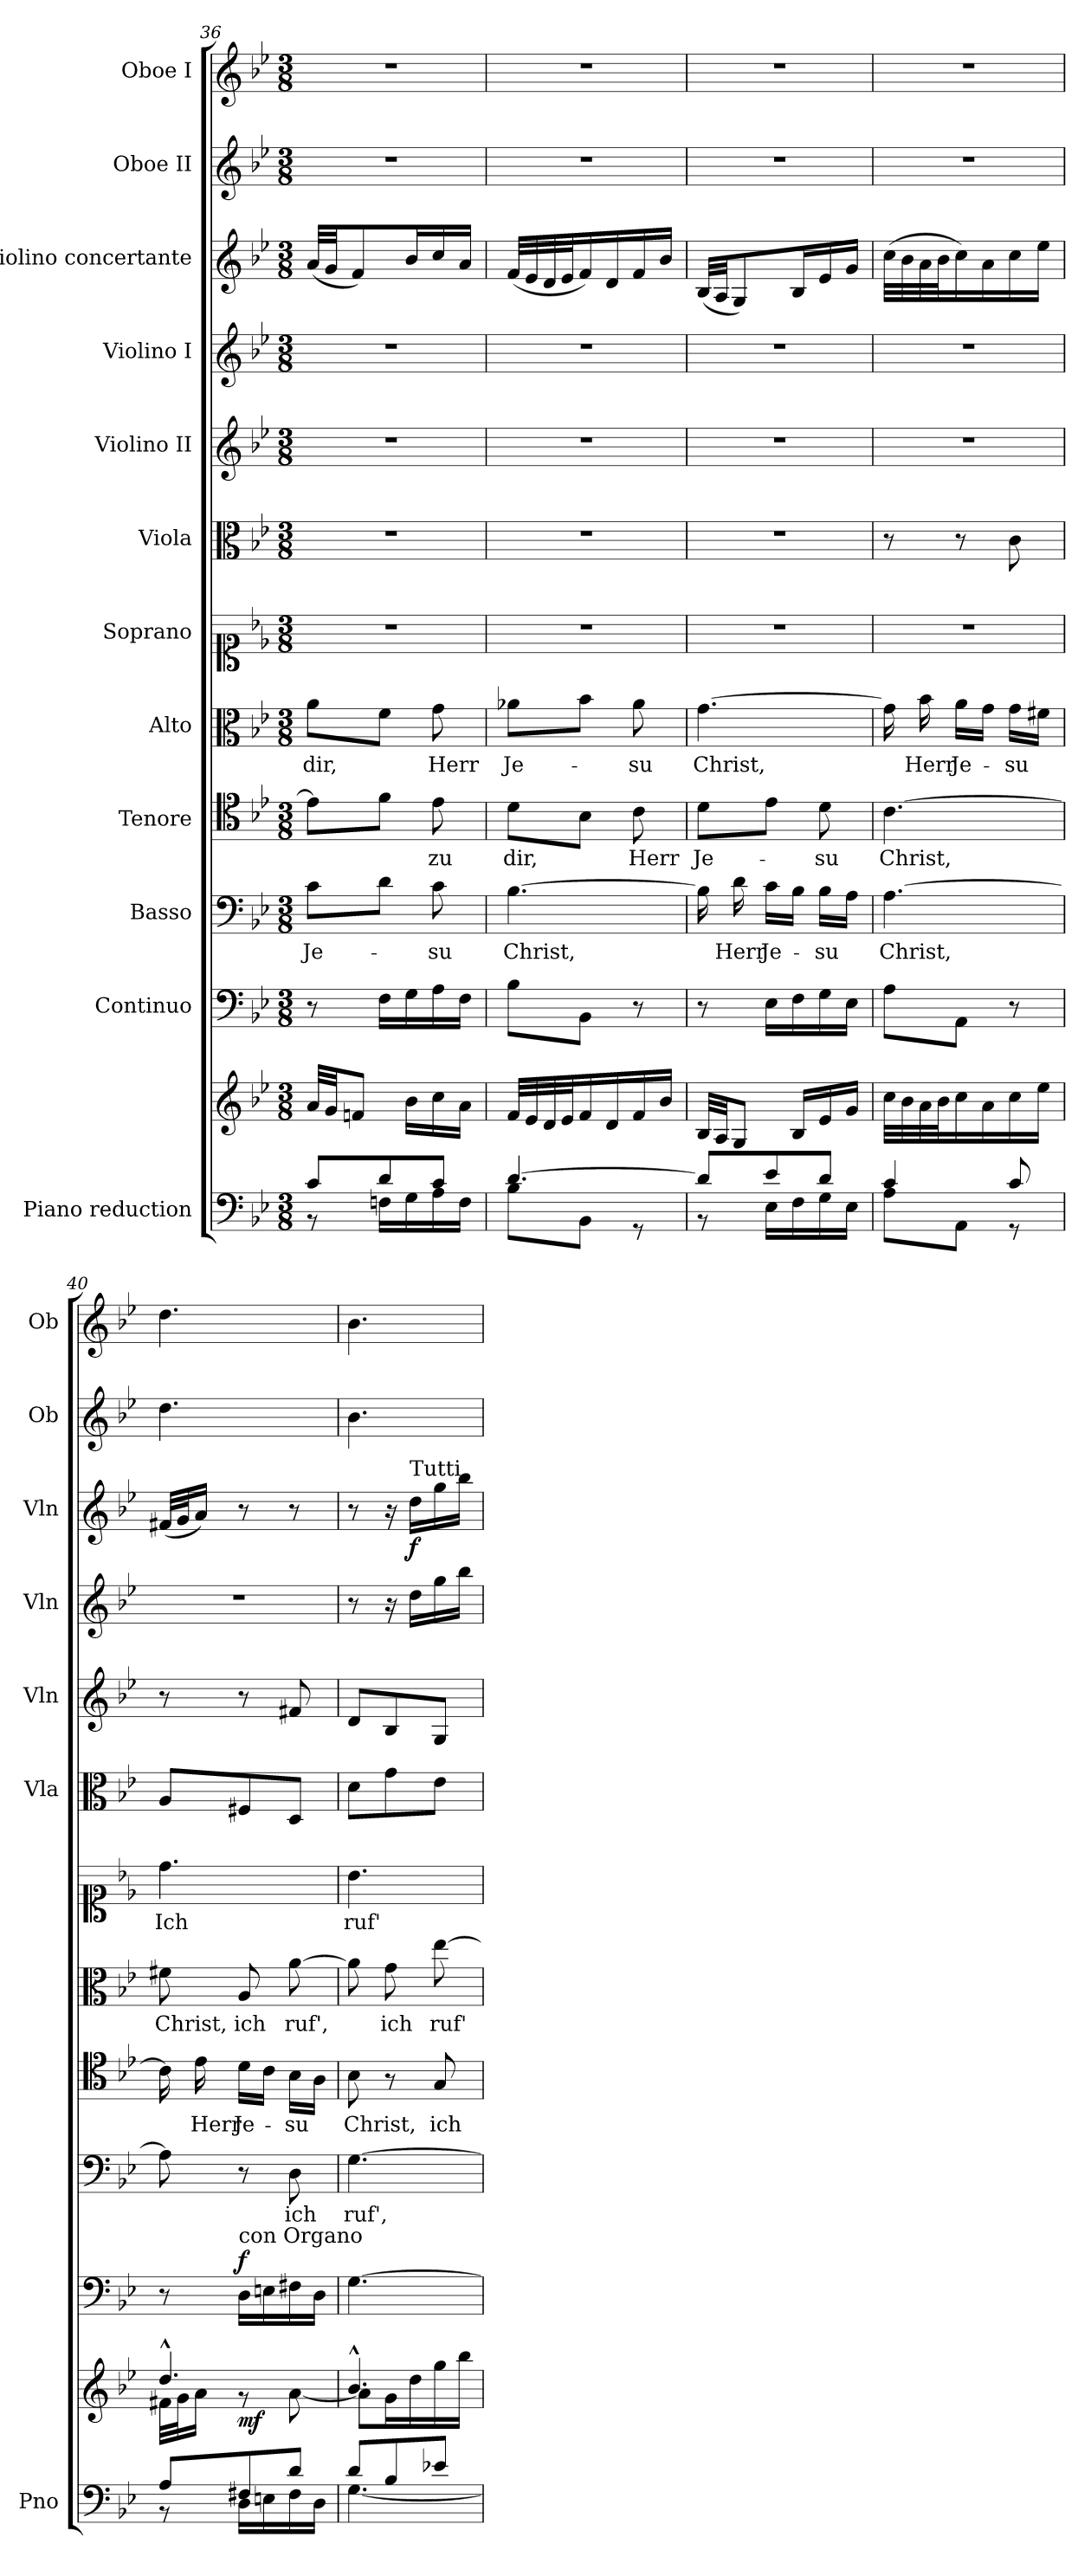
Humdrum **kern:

**kern	**kern	**dynam	**kern	**dynam	**kern	**text	**kern	**text	**kern	**text	**kern	**text	**kern	**kern	**kern	**kern	**dynam	**kern	**kern
*part12	*part12	*part12	*part11	*part11	*part10	*part10	*part9	*part9	*part8	*part8	*part7	*part7	*part6	*part5	*part4	*part3	*part3	*part2	*part1
*staff13	*staff12	*staff12/13	*staff11	*staff11	*staff10	*staff10	*staff9	*staff9	*staff8	*staff8	*staff7	*staff7	*staff6	*staff5	*staff4	*staff3	*staff3	*staff2	*staff1
*I"Piano reduction	*	*	*I"Continuo	*	*I"Basso	*	*I"Tenore	*	*I"Alto	*	*I"Soprano	*	*I"Viola	*I"Violino II	*I"Violino I	*I"Violino concertante	*	*I"Oboe II	*I"Oboe I
*I'Pno	*	*	*	*	*	*	*	*	*	*	*	*	*I'Vla	*I'Vln	*I'Vln	*I'Vln	*	*I'Ob	*I'Ob
*clefF4	*clefG2	*	*clefF4	*	*clefF4	*	*clefC4	*	*clefC3	*	*clefC1	*	*clefC3	*clefG2	*clefG2	*clefG2	*	*clefG2	*clefG2
*k[b-e-]	*k[b-e-]	*	*k[b-e-]	*	*k[b-e-]	*	*k[b-e-]	*	*k[b-e-]	*	*k[b-e-]	*	*k[b-e-]	*k[b-e-]	*k[b-e-]	*k[b-e-]	*	*k[b-e-]	*k[b-e-]
*M3/8	*M3/8	*	*M3/8	*	*M3/8	*	*M3/8	*	*M3/8	*	*M3/8	*	*M3/8	*M3/8	*M3/8	*M3/8	*	*M3/8	*M3/8
=36	=36	=36	=36	=36	=36	=36	=36	=36	=36	=36	=36	=36	=36	=36	=36	=36	=36	=36	=36
*^	*	*	*	*	*	*	*	*	*	*	*	*	*	*	*	*	*	*	*
!	!	!	!	!	!	!	!LO:LY:b	!	!	!	!LO:LY:b	!	!	!	!	!	!	!	!	!
8c/L	8r	32a/LLL	.	8r	.	8c\L	Je-	8e-\L]	.	8a\L	dir,	4.r	.	4.r	4.r	4.r	(<32a/LLL	.	4.r	4.r
.	.	32g/JJ	.	.	.	.	.	.	.	.	.	.	.	.	.	.	32g/JJ	.	.	.
.	.	8fn/J	.	.	.	.	.	.	.	.	.	.	.	.	.	.	8f/)	.	.	.
8d/	16Fn\LL	.	.	16F\LL	.	8d\J	.	8f\J	.	8f\J	.	.	.	.	.	.	.	.	.	.
.	16G\	16b-\LL	.	16G\	.	.	.	.	.	.	.	.	.	.	.	.	16b-/L	.	.	.
!	!	!	!	!	!	!	!LO:LY:b	!	!LO:LY:b	!	!LO:LY:b	!	!	!	!	!	!	!	!	!
8c/J	16A\	16cc\	.	16A\	.	8c\	-su	8e-\	zu	8g\	Herr	.	.	.	.	.	16cc/	.	.	.
.	16F\JJ	16a\JJ	.	16F\JJ	.	.	.	.	.	.	.	.	.	.	.	.	16a/JJ	.	.	.
!!LO:PB:g=z
=37	=37	=37	=37	=37	=37	=37	=37	=37	=37	=37	=37	=37	=37	=37	=37	=37	=37	=37	=37	=37
!	!	!	!	!	!	!	!LO:LY:b	!	!LO:LY:b	!	!LO:LY:b	!	!	!	!	!	!	!	!	!
[4.d/	8B-\L	32f/LLL	.	8B-\L	.	[4.B-\	Christ,	8d\L	dir,	8a-X\L	Je-	4.r	.	4.r	4.r	4.r	(<32f/LLL	.	4.r	4.r
.	.	32e-/	.	.	.	.	.	.	.	.	.	.	.	.	.	.	32e-/	.	.	.
.	.	32d/	.	.	.	.	.	.	.	.	.	.	.	.	.	.	32d/	.	.	.
.	.	32e-/J	.	.	.	.	.	.	.	.	.	.	.	.	.	.	32e-/J	.	.	.
.	8BB-\J	16f/	.	8BB-\J	.	.	.	8B-\J	.	8b-\J	.	.	.	.	.	.	16f/)	.	.	.
.	.	16d/	.	.	.	.	.	.	.	.	.	.	.	.	.	.	16d/	.	.	.
!	!	!	!	!	!	!	!	!	!LO:LY:b	!	!LO:LY:b	!	!	!	!	!	!	!	!	!
.	8r	16f/	.	8r	.	.	.	8c\	Herr	8a-\	-su	.	.	.	.	.	16f/	.	.	.
.	.	16b-/JJ	.	.	.	.	.	.	.	.	.	.	.	.	.	.	16b-/JJ	.	.	.
=38	=38	=38	=38	=38	=38	=38	=38	=38	=38	=38	=38	=38	=38	=38	=38	=38	=38	=38	=38	=38
!	!	!	!	!	!	!	!	!	!LO:LY:b	!	!LO:LY:b	!	!	!	!	!	!	!	!	!
8d/L]	8r	32B-/LLL	.	8r	.	16B-\]	.	8d\L	Je-	[4.g\	Christ,	4.r	.	4.r	4.r	4.r	(<32B-/LLL	.	4.r	4.r
.	.	32A/JJ	.	.	.	.	.	.	.	.	.	.	.	.	.	.	32A/JJ	.	.	.
!	!	!	!	!	!	!	!LO:LY:b	!	!	!	!	!	!	!	!	!	!	!	!	!
.	.	8G/J	.	.	.	16d\	Herr	.	.	.	.	.	.	.	.	.	8G/)	.	.	.
!	!	!	!	!	!	!	!LO:LY:b	!	!	!	!	!	!	!	!	!	!	!	!	!
8e-/	16E-\LL	.	.	16E-\LL	.	16c\LL	Je-	8e-\J	.	.	.	.	.	.	.	.	.	.	.	.
.	16F\	16B-/LL	.	16F\	.	16B-\JJ	.	.	.	.	.	.	.	.	.	.	16B-/L	.	.	.
!	!	!	!	!	!	!	!LO:LY:b	!	!LO:LY:b	!	!	!	!	!	!	!	!	!	!	!
8d/J	16G\	16e-/	.	16G\	.	16B-\LL	-su	8d\	-su	.	.	.	.	.	.	.	16e-/	.	.	.
.	16E-\JJ	16g/JJ	.	16E-\JJ	.	16A\JJ	.	.	.	.	.	.	.	.	.	.	16g/JJ	.	.	.
=39	=39	=39	=39	=39	=39	=39	=39	=39	=39	=39	=39	=39	=39	=39	=39	=39	=39	=39	=39	=39
!	!	!	!	!	!	!	!LO:LY:b	!	!LO:LY:b	!	!	!	!	!	!	!	!	!	!	!
4c/	8A\L	32cc\LLL	.	8A\L	.	[4.A\	Christ,	[4.c\	Christ,	16g\]	.	4.r	.	8r	4.r	4.r	(>32cc\LLL	.	4.r	4.r
.	.	32b-\	.	.	.	.	.	.	.	.	.	.	.	.	.	.	32b-\	.	.	.
!	!	!	!	!	!	!	!	!	!	!	!LO:LY:b	!	!	!	!	!	!	!	!	!
.	.	32a\	.	.	.	.	.	.	.	16b-\	Herr	.	.	.	.	.	32a\	.	.	.
.	.	32b-\J	.	.	.	.	.	.	.	.	.	.	.	.	.	.	32b-\J	.	.	.
!	!	!	!	!	!	!	!	!	!	!	!LO:LY:b	!	!	!	!	!	!	!	!	!
.	8AA\J	16cc\	.	8AA\J	.	.	.	.	.	16a\LL	Je-	.	.	8r	.	.	16cc\)	.	.	.
.	.	16a\	.	.	.	.	.	.	.	16g\JJ	.	.	.	.	.	.	16a\	.	.	.
!	!	!	!	!	!	!	!	!	!	!	!LO:LY:b	!	!	!	!	!	!	!	!	!
8c/	8r	16cc\	.	8r	.	.	.	.	.	16g\LL	-su	.	.	8c\	.	.	16cc\	.	.	.
.	.	16ee-\JJ	.	.	.	.	.	.	.	16f#X\JJ	.	.	.	.	.	.	16ee-\JJ	.	.	.
=40	=40	=40	=40	=40	=40	=40	=40	=40	=40	=40	=40	=40	=40	=40	=40	=40	=40	=40	=40	=40
*	*	*^	*	*	*	*	*	*	*	*	*	*	*	*	*	*	*	*	*	*
!	!	!	!	!	!	!	!	!	!	!	!	!LO:LY:b	!	!LO:LY:b	!	!	!	!	!	!	!
8A/L	8r	4.dd^^/	32f#X\LLL	.	8r	.	8A\]	.	16c\]	.	8f#X\	Christ,	4.dd\	Ich	8A/L	8r	4.r	(<32f#X/LLL	.	4.dd\	4.dd\
.	.	.	32g\J	.	.	.	.	.	.	.	.	.	.	.	.	.	.	32g/J	.	.	.
!	!	!	!	!	!	!	!	!	!	!LO:LY:b	!	!	!	!	!	!	!	!	!	!	!
.	.	.	16a\JJ	.	.	.	.	.	16e-\	Herr	.	.	.	.	.	.	.	16a/JJ)	.	.	.
!	!	!	!	!	!LO:TX:a:t=con Organo	!	!	!	!	!	!	!	!	!	!	!	!	!	!	!	!
!	!	!	!	!LO:DY:b	!	!LO:DY:a	!	!	!	!LO:LY:b	!	!LO:LY:b	!	!	!	!	!	!	!	!	!
8F#X/	16D\LL	.	8r	mf	16D\LL	f	8r	.	16d\LL	Je-	8A/	ich	.	.	8F#X/	8r	.	8r	.	.	.
.	16En\	.	.	.	16En\	.	.	.	16c\JJ	.	.	.	.	.	.	.	.	.	.	.	.
!	!	!	!	!	!	!	!	!LO:LY:b	!	!LO:LY:b	!	!LO:LY:b	!	!	!	!	!	!	!	!	!
8d/J	16F#\	.	[8a\	.	16F#X\	.	8D\	ich	16B-\LL	-su	[8a\	ruf',	.	.	8D/J	8f#X/	.	8r	.	.	.
.	16D\JJ	.	.	.	16D\JJ	.	.	.	16A\JJ	.	.	.	.	.	.	.	.	.	.	.	.
=41	=41	=41	=41	=41	=41	=41	=41	=41	=41	=41	=41	=41	=41	=41	=41	=41	=41	=41	=41	=41	=41
!	!	!	!	!	!	!	!	!LO:LY:b	!	!LO:LY:b	!	!	!	!LO:LY:b	!	!	!	!	!	!	!
8d/L	[4.G\	4.b-^^/	8a\L]	.	[4.G\	.	[4.G\	ruf',	8B-\	Christ,	8a\]	.	4.b-\	ruf'	8d\L	8d/L	8r	8r	.	4.b-\	4.b-\
!	!	!	!	!	!	!	!	!	!	!	!	!LO:LY:b	!	!	!	!	!	!	!	!	!
8B-/	.	.	16g\L	.	.	.	.	.	8r	.	8g\	ich	.	.	8g\	8B-/	16r	16r	.	.	.
!	!	!	!	!	!	!	!	!	!	!	!	!	!	!	!	!	!	!LO:TX:a:t=Tutti	!	!	!
!	!	!	!	!	!	!	!	!	!	!	!	!	!	!	!	!	!	!	!LO:DY:b	!	!
.	.	.	16dd\	.	.	.	.	.	.	.	.	.	.	.	.	.	16dd\LL	16dd\LL	f	.	.
!	!	!	!	!	!	!	!	!	!	!LO:LY:b	!	!LO:LY:b	!	!	!	!	!	!	!	!	!
8e-X/J	.	.	16gg\	.	.	.	.	.	8G/	ich	[8ee-\	ruf'	.	.	8e-\J	8G/J	16gg\	16gg\	.	.	.
.	.	.	16bb-\JJ	.	.	.	.	.	.	.	.	.	.	.	.	.	16bb-\JJ	16bb-\JJ	.	.	.
*v	*v	*	*	*	*	*	*	*	*	*	*	*	*	*	*	*	*	*	*	*	*
*	*v	*v	*	*	*	*	*	*	*	*	*	*	*	*	*	*	*	*	*	*
=	=	=	=	=	=	=	=	=	=	=	=	=	=	=	=	=	=	=	=
*-	*-	*-	*-	*-	*-	*-	*-	*-	*-	*-	*-	*-	*-	*-	*-	*-	*-	*-	*-
